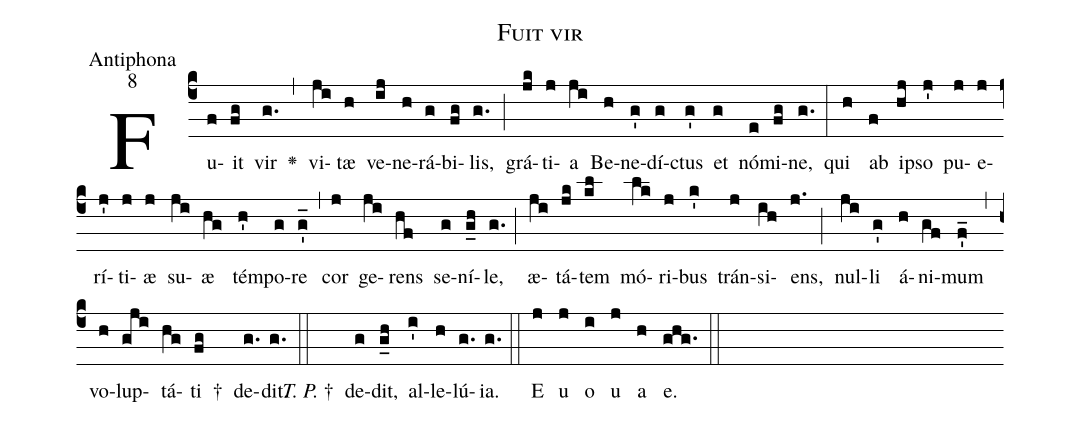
name:Fuit vir;
office-part:Antiphona;
mode:8;
%%
(c4)Fu(f)it(fg) vir(g.) <v>\greheightstar</v>(,) vi(ji)tæ(h) ve(ij)ne(h)rá(g)bi(fg)lis,(g.) (;) grá(jk)ti(j)a(ji) Be(h)ne(g')dí(g)ctus(g') et(g) nó(e)mi(fg)ne,(g.) (:) qui(h) ab(f) i(hj)pso(j') pu(j)e(j)rí(j')ti(j)æ(j) su(ji)æ(hg) tém(h')po(g)re(g_') (,) cor(j) ge(ji)rens(hf) se(g)ní(g_h)le,(g.) (;) æ(ji)tá(jk)tem(kl) mó(lk)ri(j)bus(k') trán(j)si(ih)ens,(j.) (;) nul(ji)li(g') á(h)ni(gf)mum(f_') (,) vo(h)lup(gji)tá(hg)ti(fg) †() de(g.)dit.(g.) (::)

<i>T. P.</i> †() de(g)dit,(g_h) al(i')le(h)lú(g.)ia.(g.) (::)
E(j) u(j) o(i) u(j) a(h) e.(ghg.) (::)
